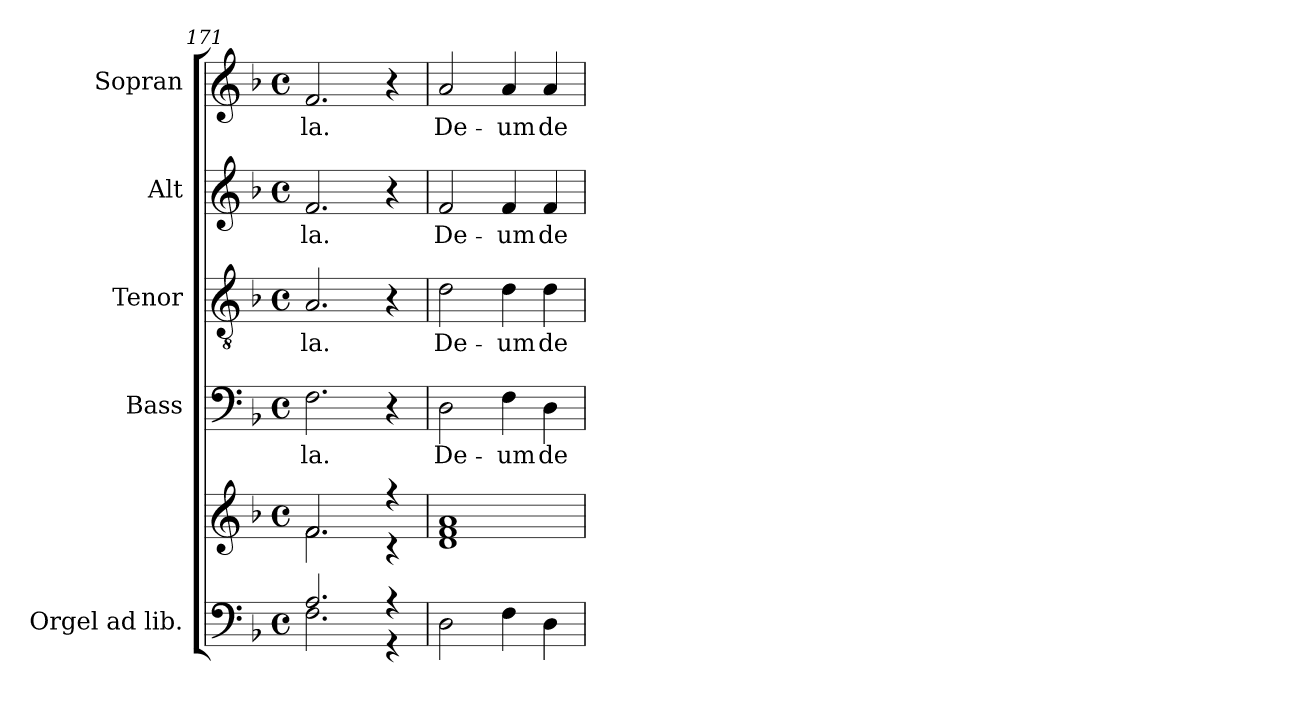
**kern	**kern	**kern	**text	**kern	**text	**kern	**text	**kern	**text
*part5	*part5	*part4	*part4	*part3	*part3	*part2	*part2	*part1	*part1
*staff6	*staff5	*staff4	*staff4	*staff3	*staff3	*staff2	*staff2	*staff1	*staff1
*I"Orgel ad lib.	*	*I"Bass	*	*I"Tenor	*	*I"Alt	*	*I"Sopran	*
*	*	*I'B.	*	*I'T.	*	*I'A.	*	*I'S.	*
*clefF4	*clefG2	*clefF4	*	*clefGv2	*	*clefG2	*	*clefG2	*
*k[b-]	*k[b-]	*k[b-]	*	*k[b-]	*	*k[b-]	*	*k[b-]	*
*F:	*F:	*F:	*	*F:	*	*F:	*	*F:	*
*M4/4	*M4/4	*M4/4	*	*M4/4	*	*M4/4	*	*M4/4	*
*met(c)	*met(c)	*met(c)	*	*met(c)	*	*met(c)	*	*met(c)	*
=171	=171	=171	=171	=171	=171	=171	=171	=171	=171
*^	*^	*	*	*	*	*	*	*	*
!	!	!	!	!	!LO:LY:b	!	!LO:LY:b	!	!LO:LY:b	!	!LO:LY:b
2.A/	2.F\	2.f/	2.f\	2.F\	-la.	2.A/	-la.	2.f/	-la.	2.f/	-la.
4r	4r	4r	4r	4r	.	4r	.	4r	.	4r	.
=172	=172	=172	=172	=172	=172	=172	=172	=172	=172	=172	=172
!	!	!	!	!	!LO:LY:b	!	!LO:LY:b	!	!LO:LY:b	!	!LO:LY:b
*v	*v	*	*	*	*	*	*	*	*	*	*
2D\	1f 1a	1d	2D\	De-	2d\	De-	2f/	De-	2a/	De-
!	!	!	!	!LO:LY:b	!	!LO:LY:b	!	!LO:LY:b	!	!LO:LY:b
4F\	.	.	4F\	-um	4d\	-um	4f/	-um	4a/	-um
!	!	!	!	!LO:LY:b	!	!LO:LY:b	!	!LO:LY:b	!	!LO:LY:b
4D\	.	.	4D\	de	4d\	de	4f/	de	4a/	de
*	*v	*v	*	*	*	*	*	*	*	*
=	=	=	=	=	=	=	=	=	=
*-	*-	*-	*-	*-	*-	*-	*-	*-	*-
